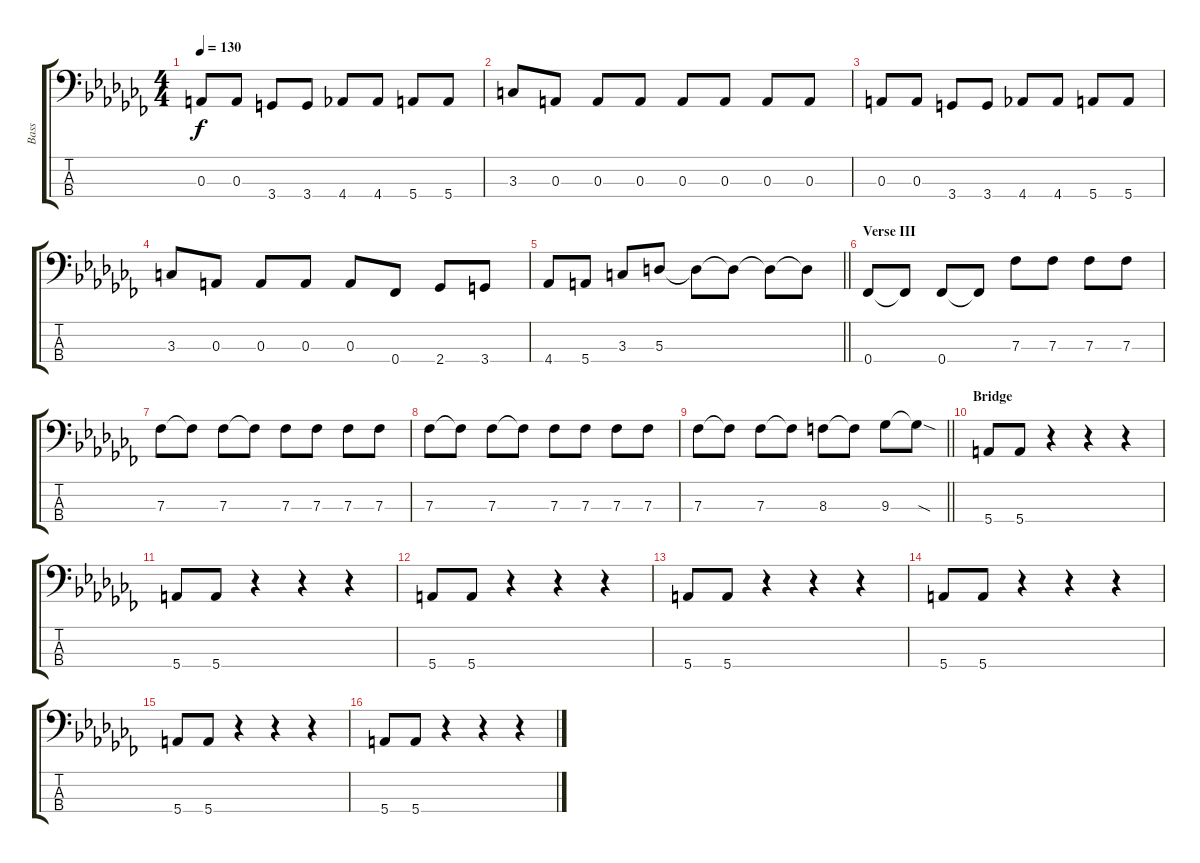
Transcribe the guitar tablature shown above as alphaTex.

\track ("Bass" "Bass") {instrument electricbassfinger}
\staff {score tabs}
\tuning (G2 D2 A1 E1) {hide}
\ts (4 4)
\tempo 130
\clef f4
\ks cb
0.3.8{dy f} 0.3.8 3.4.8 3.4.8 4.4.8 4.4.8 5.4.8 5.4.8 |
3.3.8 0.3.8 0.3.8 0.3.8 0.3.8 0.3.8 0.3.8 0.3.8 |
0.3.8 0.3.8 3.4.8 3.4.8 4.4.8 4.4.8 5.4.8 5.4.8 |
3.3.8 0.3.8 0.3.8 0.3.8 0.3.8 0.4.8 2.4.8 3.4.8 |
\barLineRight lightlight
4.4.8 5.4.8 3.3.8 5.3.8 5.3{t}.8 5.3{t}.8 5.3{t}.8 5.3{t}.8 |
\section ("" "Verse III")
0.4.8 0.4{t}.8 0.4.8 0.4{t}.8 7.3.8 7.3.8 7.3.8 7.3.8 |
7.3.8 7.3{t}.8 7.3.8 7.3{t}.8 7.3.8 7.3.8 7.3.8 7.3.8 |
7.3.8 7.3{t}.8 7.3.8 7.3{t}.8 7.3.8 7.3.8 7.3.8 7.3.8 |
\barLineRight lightlight
7.3.8 7.3{t}.8 7.3.8 7.3{t}.8 8.3.8 8.3{t}.8 9.3.8 9.3{sod t}.8 |
\section ("" "Bridge")
5.4.8 5.4.8 r.4 r.4 r.4 |
5.4.8 5.4.8 r.4 r.4 r.4 |
5.4.8 5.4.8 r.4 r.4 r.4 |
5.4.8 5.4.8 r.4 r.4 r.4 |
5.4.8 5.4.8 r.4 r.4 r.4 |
5.4.8 5.4.8 r.4 r.4 r.4 |
5.4.8 5.4.8 r.4 r.4 r.4
